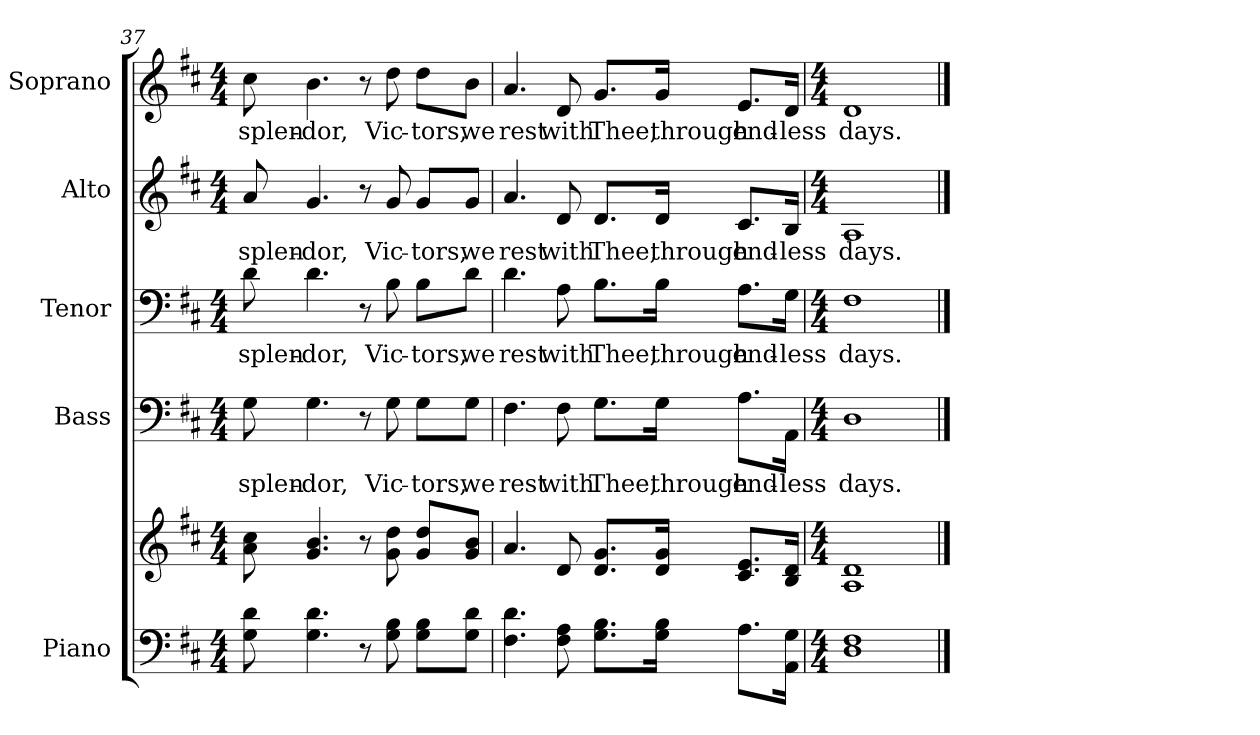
**kern	**kern	**kern	**text	**kern	**text	**kern	**text	**kern	**text
*part5	*part5	*part4	*part4	*part3	*part3	*part2	*part2	*part1	*part1
*staff6	*staff5	*staff4	*staff4	*staff3	*staff3	*staff2	*staff2	*staff1	*staff1
*I"Piano	*	*I"Bass	*	*I"Tenor	*	*I"Alto	*	*I"Soprano	*
*I'Pno.	*	*I'B.	*	*I'T.	*	*I'A.	*	*I'S.	*
!!LO:PB:g=z
*clefF4	*clefG2	*clefF4	*	*clefF4	*	*clefG2	*	*clefG2	*
*k[f#c#]	*k[f#c#]	*k[f#c#]	*	*k[f#c#]	*	*k[f#c#]	*	*k[f#c#]	*
*D:	*D:	*D:	*	*D:	*	*D:	*	*D:	*
*M4/4	*M4/4	*M4/4	*	*M4/4	*	*M4/4	*	*M4/4	*
=37	=37	=37	=37	=37	=37	=37	=37	=37	=37
!	!	!	!LO:LY:b:color=#000000	!	!	!	!	!	!
!	!	!	!	!	!LO:LY:b:color=#000000	!	!	!	!
!	!	!	!	!	!	!	!LO:LY:b:color=#000000	!	!
!	!	!	!	!	!	!	!	!	!LO:LY:b:color=#000000
8Gi\ 8di	8ai\ 8cc#i	8Gi\	splen-	8di\	splen-	8ai/	splen-	8cc#i\	splen-
!	!	!	!LO:LY:b:color=#000000	!	!	!	!	!	!
!	!	!	!	!	!LO:LY:b:color=#000000	!	!	!	!
!	!	!	!	!	!	!	!LO:LY:b:color=#000000	!	!
!	!	!	!	!	!	!	!	!	!LO:LY:b:color=#000000
4.Gi\ 4.di	4.gi/ 4.bi	4.Gi\	-dor,	4.di\	-dor,	4.gi/	-dor,	4.bi\	-dor,
8r	8r	8r	.	8r	.	8r	.	8r	.
!	!	!	!LO:LY:b:color=#000000	!	!	!	!	!	!
!	!	!	!	!	!LO:LY:b:color=#000000	!	!	!	!
!	!	!	!	!	!	!	!LO:LY:b:color=#000000	!	!
!	!	!	!	!	!	!	!	!	!LO:LY:b:color=#000000
8Gi\ 8Bi	8gi\ 8ddi	8Gi\	Vic-	8Bi\	Vic-	8gi/	Vic-	8ddi\	Vic-
!	!	!	!LO:LY:b:color=#000000	!	!	!	!	!	!
!	!	!	!	!	!LO:LY:b:color=#000000	!	!	!	!
!	!	!	!	!	!	!	!LO:LY:b:color=#000000	!	!
!	!	!	!	!	!	!	!	!	!LO:LY:b:color=#000000
8Gi\ 8Bi\L	8gi/ 8ddi/L	8Gi\L	-tors,	8Bi\L	-tors,	8gi/L	-tors,	8ddi\L	-tors,
!	!	!	!LO:LY:b:color=#000000	!	!	!	!	!	!
!	!	!	!	!	!LO:LY:b:color=#000000	!	!	!	!
!	!	!	!	!	!	!	!LO:LY:b:color=#000000	!	!
!	!	!	!	!	!	!	!	!	!LO:LY:b:color=#000000
8Gi\ 8di\J	8gi/ 8bi/J	8Gi\J	we	8di\J	we	8gi/J	we	8bi\J	we
=38	=38	=38	=38	=38	=38	=38	=38	=38	=38
!	!	!	!LO:LY:b:color=#000000	!	!	!	!	!	!
!	!	!	!	!	!LO:LY:b:color=#000000	!	!	!	!
!	!	!	!	!	!	!	!LO:LY:b:color=#000000	!	!
!	!	!	!	!	!	!	!	!	!LO:LY:b:color=#000000
4.F#i\ 4.di	4.ai/	4.F#i\	rest	4.di\	rest	4.ai/	rest	4.ai/	rest
!	!	!	!LO:LY:b:color=#000000	!	!	!	!	!	!
!	!	!	!	!	!LO:LY:b:color=#000000	!	!	!	!
!	!	!	!	!	!	!	!LO:LY:b:color=#000000	!	!
!	!	!	!	!	!	!	!	!	!LO:LY:b:color=#000000
8F#i\ 8Ai	8di/	8F#i\	with	8Ai\	with	8di/	with	8di/	with
!	!	!	!LO:LY:b:color=#000000	!	!	!	!	!	!
!	!	!	!	!	!LO:LY:b:color=#000000	!	!	!	!
!	!	!	!	!	!	!	!LO:LY:b:color=#000000	!	!
!	!	!	!	!	!	!	!	!	!LO:LY:b:color=#000000
8.Gi\ 8.Bi\L	8.di/ 8.gi/L	8.Gi\L	Thee,	8.Bi\L	Thee,	8.di/L	Thee,	8.gi/L	Thee,
!	!	!	!LO:LY:b:color=#000000	!	!	!	!	!	!
!	!	!	!	!	!LO:LY:b:color=#000000	!	!	!	!
!	!	!	!	!	!	!	!LO:LY:b:color=#000000	!	!
!	!	!	!	!	!	!	!	!	!LO:LY:b:color=#000000
16Gi\ 16Bi\Jk	16di/ 16gi/Jk	16Gi\Jk	through	16Bi\Jk	through	16di/Jk	through	16gi/Jk	through
!	!	!	!LO:LY:b:color=#000000	!	!	!	!	!	!
!	!	!	!	!	!LO:LY:b:color=#000000	!	!	!	!
!	!	!	!	!	!	!	!LO:LY:b:color=#000000	!	!
!	!	!	!	!	!	!	!	!	!LO:LY:b:color=#000000
8.Ai\L	8.c#i/ 8.ei/L	8.Ai\L	end-	8.Ai\L	end-	8.c#i/L	end-	8.ei/L	end-
!	!	!	!LO:LY:b:color=#000000	!	!	!	!	!	!
!	!	!	!	!	!LO:LY:b:color=#000000	!	!	!	!
!	!	!	!	!	!	!	!LO:LY:b:color=#000000	!	!
!	!	!	!	!	!	!	!	!	!LO:LY:b:color=#000000
16AAi\ 16Gi\Jk	16Bi/ 16di/Jk	16AAi\Jk	-less	16Gi\Jk	-less	16Bi/Jk	-less	16di/Jk	-less
!!LO:PB:g=z
=39	=39	=39	=39	=39	=39	=39	=39	=39	=39
*M4/4	*M4/4	*M4/4	*	*M4/4	*	*M4/4	*	*M4/4	*
!	!	!	!LO:LY:b:color=#000000	!	!	!	!	!	!
!	!	!	!	!	!LO:LY:b:color=#000000	!	!	!	!
!	!	!	!	!	!	!	!LO:LY:b:color=#000000	!	!
!	!	!	!	!	!	!	!	!	!LO:LY:b:color=#000000
1Di 1F#i	1Ai 1di	1Di	days.	1F#i	days.	1Ai	days.	1di	days.
==	==	==	==	==	==	==	==	==	==
*-	*-	*-	*-	*-	*-	*-	*-	*-	*-
